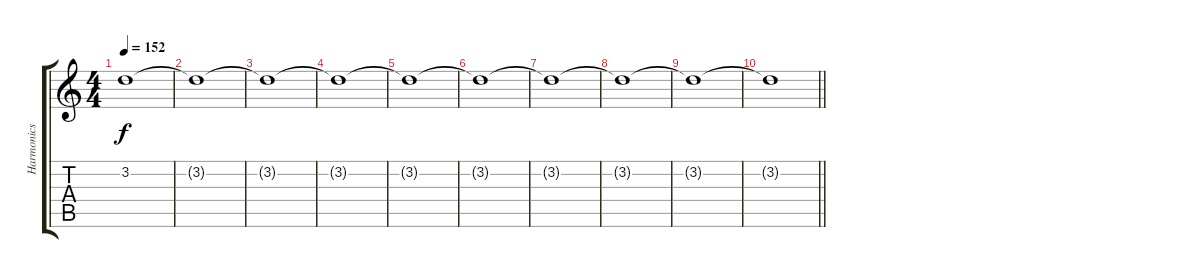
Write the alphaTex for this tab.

\track ("Harmonics" "Harmonics") {instrument guitarharmonics}
\staff {score tabs}
\tuning (E4 B3 G3 D3 A2 E2) {hide}
\ts (4 4)
\tempo 152
\clef g2
\ks c
3.2{t}.1{dy f} |
3.2{t}.1 |
3.2{t}.1 |
3.2{t}.1 |
3.2{t}.1 |
3.2{t}.1 |
3.2{t}.1 |
3.2{t}.1 |
3.2{t}.1 |
\barLineRight lightlight
3.2{t}.1
